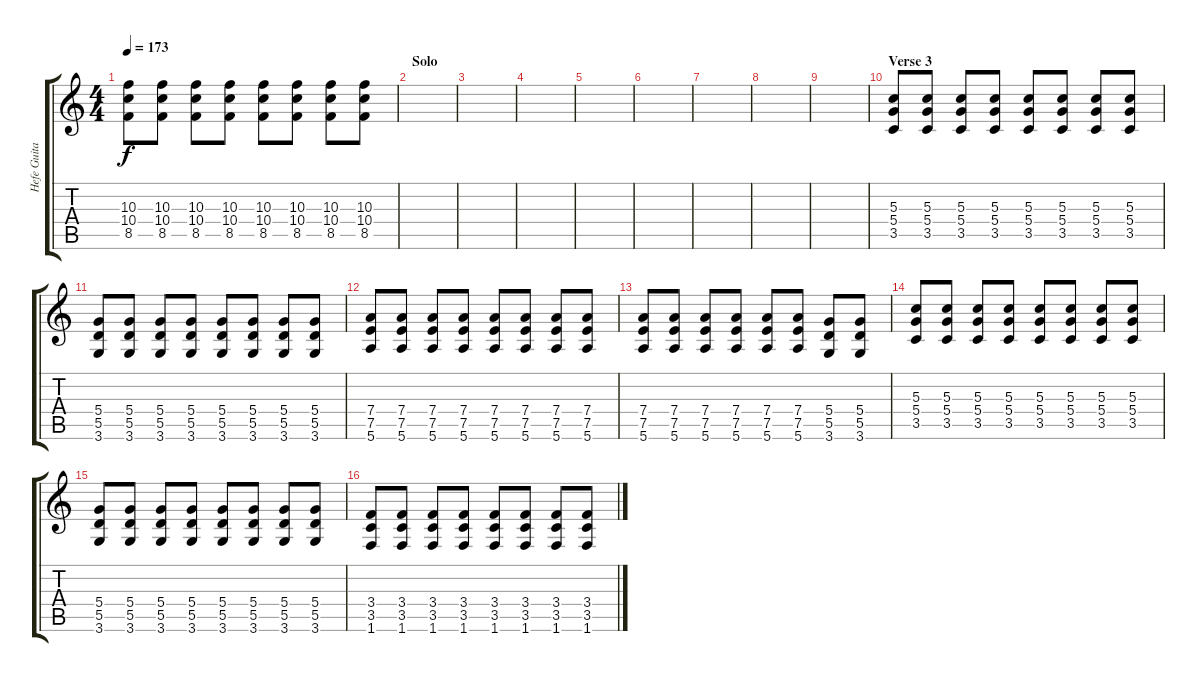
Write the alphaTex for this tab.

\track ("Hefe Guitar 1" "Hefe Guita") {instrument distortionguitar}
\staff {score tabs}
\tuning (E4 B3 G3 D3 A2 E2) {hide}
\ts (4 4)
\tempo 173
\clef g2
\ks c
(10.3{t} 10.4{t} 8.5{t}).8{dy f} (10.3 10.4 8.5).8 (10.3 10.4 8.5).8 (10.3 10.4 8.5).8 (10.3 10.4 8.5).8 (10.3 10.4 8.5).8 (10.3 10.4 8.5).8 (10.3 10.4 8.5).8 |
\section ("" "Solo")
|
|
|
|
|
|
|
|
\section ("" "Verse 3")
(5.3 5.4 3.5).8 (5.3 5.4 3.5).8 (5.3 5.4 3.5).8 (5.3 5.4 3.5).8 (5.3 5.4 3.5).8 (5.3 5.4 3.5).8 (5.3 5.4 3.5).8 (5.3 5.4 3.5).8 |
(5.4 5.5 3.6).8 (5.4 5.5 3.6).8 (5.4 5.5 3.6).8 (5.4 5.5 3.6).8 (5.4 5.5 3.6).8 (5.4 5.5 3.6).8 (5.4 5.5 3.6).8 (5.4 5.5 3.6).8 |
(7.4 7.5 5.6).8 (7.4 7.5 5.6).8 (7.4 7.5 5.6).8 (7.4 7.5 5.6).8 (7.4 7.5 5.6).8 (7.4 7.5 5.6).8 (7.4 7.5 5.6).8 (7.4 7.5 5.6).8 |
(7.4 7.5 5.6).8 (7.4 7.5 5.6).8 (7.4 7.5 5.6).8 (7.4 7.5 5.6).8 (7.4 7.5 5.6).8 (7.4 7.5 5.6).8 (5.4 5.5 3.6).8 (5.4 5.5 3.6).8 |
(5.3 5.4 3.5).8 (5.3 5.4 3.5).8 (5.3 5.4 3.5).8 (5.3 5.4 3.5).8 (5.3 5.4 3.5).8 (5.3 5.4 3.5).8 (5.3 5.4 3.5).8 (5.3 5.4 3.5).8 |
(5.4 5.5 3.6).8 (5.4 5.5 3.6).8 (5.4 5.5 3.6).8 (5.4 5.5 3.6).8 (5.4 5.5 3.6).8 (5.4 5.5 3.6).8 (5.4 5.5 3.6).8 (5.4 5.5 3.6).8 |
(3.4 3.5 1.6).8 (3.4 3.5 1.6).8 (3.4 3.5 1.6).8 (3.4 3.5 1.6).8 (3.4 3.5 1.6).8 (3.4 3.5 1.6).8 (3.4 3.5 1.6).8 (3.4 3.5 1.6).8
